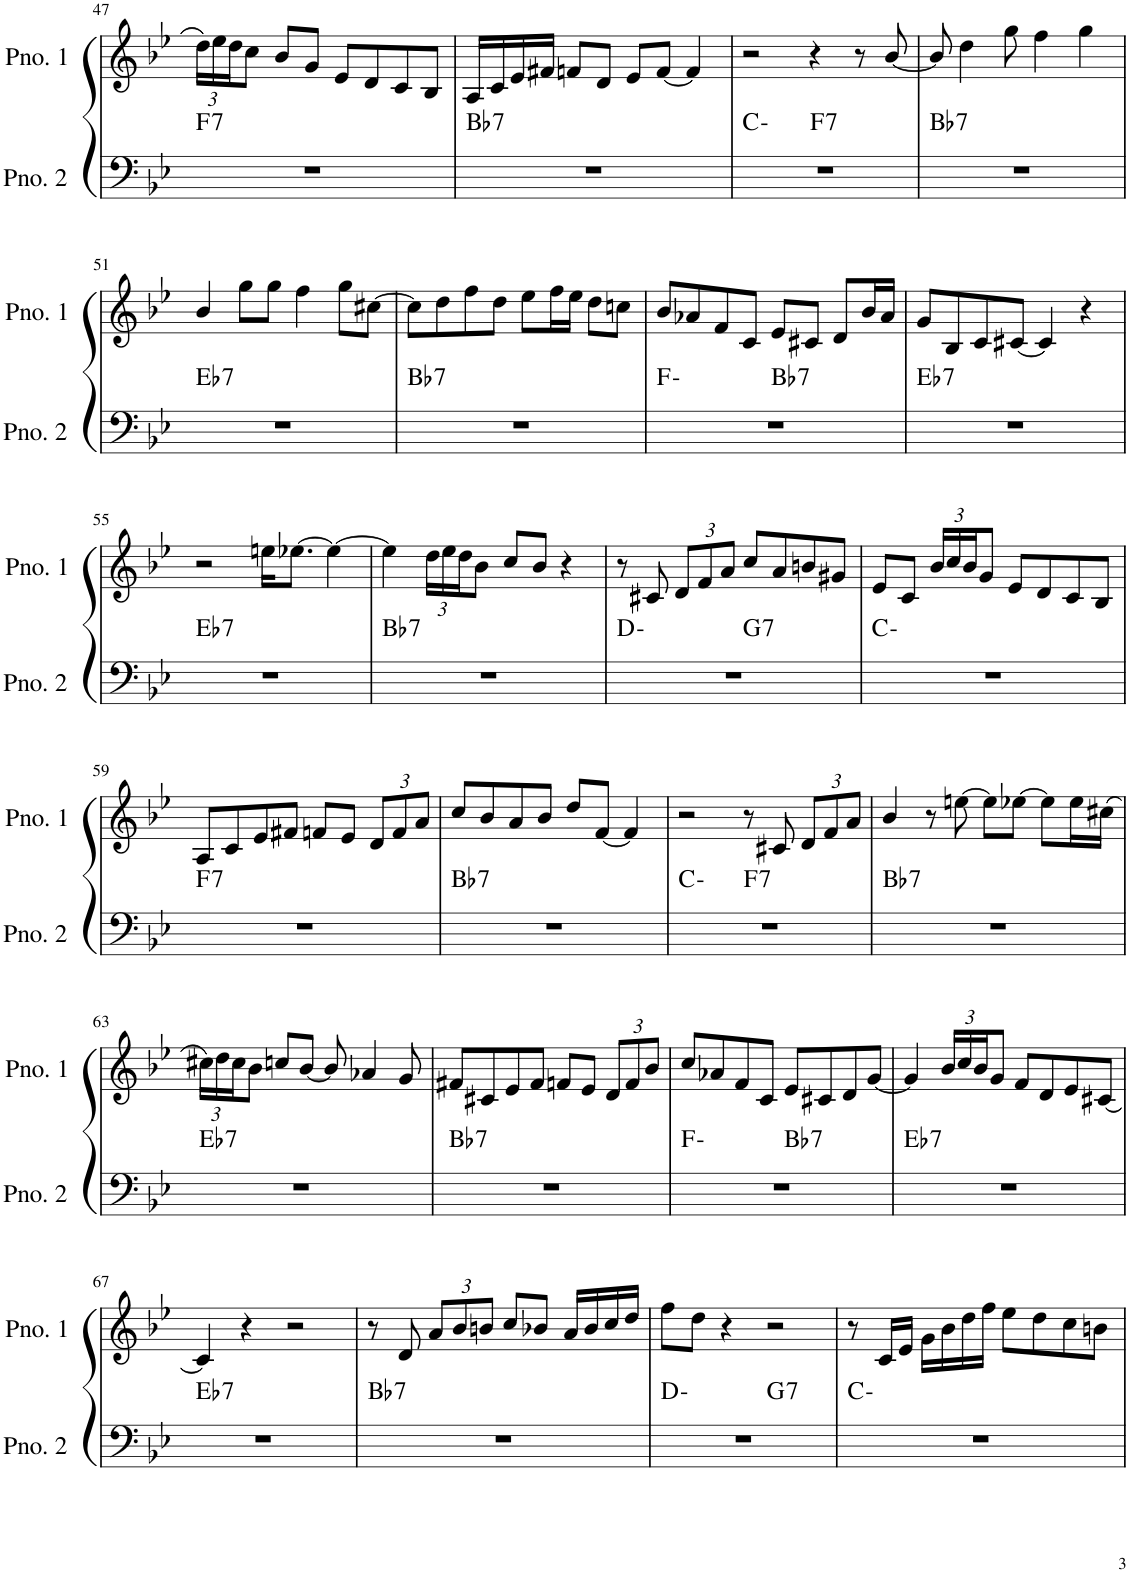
**kern	**harte	**kern
*part2	*part2	*part1
*staff2	*	*staff1
*I"ピアノ 2	*	*I"ピアノ 1
!!LO:PB:g=z
*clefF4	*	*clefG2
*k[b-e-]	*	*k[b-e-]
*M4/4	*	*M4/4
*	*	*Xbrackettup
=47	=47	=47
!	!LO:H:kt=7	!
1r	F:7	24dd\LL
.	.	24ee-\
.	.	24dd\J
.	.	8cc\J
.	.	8b-/L
.	.	8g/J
.	.	8e-/L
.	.	8d/
.	.	8c/
.	.	8B-/J
=48	=48	=48
!	!LO:H:kt=7	!
1r	Bb:7	16A/LL
.	.	16c/
.	.	16e-/
.	.	16f#X/JJ
.	.	8fn/L
.	.	8d/J
.	.	8e-/L
.	.	[8f/J
.	.	4f/]
=49	=49	=49
*^	*	*
1r	2ryy	C:min	2r
!	!	!LO:H:kt=7	!
.	2ryy	F:7	4r
.	.	.	8r
.	.	.	[8b-/
=50	=50	=50	=50
!	!	!LO:H:kt=7	!
*v	*v	*	*
1r	Bb:7	8b-/]
.	.	4dd\
.	.	8gg\
.	.	4ff\
.	.	4gg\
!!LO:LB:g=z
=51	=51	=51
!	!LO:H:kt=7	!
1r	Eb:7	4b-/
.	.	8gg\L
.	.	8gg\J
.	.	4ff\
.	.	8gg\L
.	.	[8cc#X\J
=52	=52	=52
!	!LO:H:kt=7	!
1r	Bb:7	8cc#\L]
.	.	8dd\
.	.	8ff\
.	.	8dd\J
.	.	8ee-\L
.	.	16ff\L
.	.	16ee-\JJ
.	.	8dd\L
.	.	8ccn\J
=53	=53	=53
*^	*	*
1r	2ryy	F:min	8b-/L
.	.	.	8a-X/
.	.	.	8f/
.	.	.	8c/J
!	!	!LO:H:kt=7	!
.	2ryy	Bb:7	8e-/L
.	.	.	8c#X/J
.	.	.	8d/L
.	.	.	16b-/L
.	.	.	16a-/JJ
=54	=54	=54	=54
!	!	!LO:H:kt=7	!
*v	*v	*	*
1r	Eb:7	8g/L
.	.	8B-/
.	.	8c/
.	.	[8c#X/J
.	.	4c#/]
.	.	4r
!!LO:LB:g=z
=55	=55	=55
!	!LO:H:kt=7	!
1r	Eb:7	2r
.	.	16een\KL
.	.	[8.ee-X\J
.	.	4ee-\_
=56	=56	=56
!	!LO:H:kt=7	!
1r	Bb:7	4ee-\]
.	.	24dd\LL
.	.	24ee-\
.	.	24dd\J
.	.	8b-\J
.	.	8cc/L
.	.	8b-/J
.	.	4r
=57	=57	=57
*^	*	*
1r	2ryy	D:min	8r
.	.	.	8c#X/
.	.	.	12d/L
.	.	.	12f/
.	.	.	12a/J
!	!	!LO:H:kt=7	!
.	2ryy	G:7	8cc/L
.	.	.	8a/
.	.	.	8bn/
.	.	.	8g#X/J
*v	*v	*	*
=58	=58	=58
1r	C:min	8e-/L
.	.	8c/J
.	.	24b-/LL
.	.	24cc/
.	.	24b-/J
.	.	8g/J
.	.	8e-/L
.	.	8d/
.	.	8c/
.	.	8B-/J
!!LO:LB:g=z
=59	=59	=59
!	!LO:H:kt=7	!
1r	F:7	8A/L
.	.	8c/
.	.	8e-/
.	.	8f#X/J
.	.	8fn/L
.	.	8e-/J
.	.	12d/L
.	.	12f/
.	.	12a/J
=60	=60	=60
!	!LO:H:kt=7	!
1r	Bb:7	8cc/L
.	.	8b-/
.	.	8a/
.	.	8b-/J
.	.	8dd/L
.	.	[8f/J
.	.	4f/]
=61	=61	=61
*^	*	*
1r	2ryy	C:min	2r
!	!	!LO:H:kt=7	!
.	2ryy	F:7	8r
.	.	.	8c#X/
.	.	.	12d/L
.	.	.	12f/
.	.	.	12a/J
=62	=62	=62	=62
!	!	!LO:H:kt=7	!
*v	*v	*	*
1r	Bb:7	4b-/
.	.	8r
.	.	[8een\
.	.	8ee\L]
.	.	[8ee-X\J
.	.	8ee-\L]
.	.	16ee-\L
.	.	(16cc#X\JJ
!!LO:LB:g=z
=63	=63	=63
!	!LO:H:kt=7	!
1r	Eb:7	24cc#X\LL)
.	.	24dd\
.	.	24cc#\J
.	.	8b-\J
.	.	8ccn/L
.	.	[8b-/J
.	.	8b-/]
.	.	4a-X/
.	.	8g/
=64	=64	=64
!	!LO:H:kt=7	!
1r	Bb:7	8f#X/L
.	.	8c#X/
.	.	8e-/
.	.	8f#/J
.	.	8fn/L
.	.	8e-/J
.	.	12d/L
.	.	12f/
.	.	12b-/J
=65	=65	=65
*^	*	*
1r	2ryy	F:min	8cc/L
.	.	.	8a-X/
.	.	.	8f/
.	.	.	8c/J
!	!	!LO:H:kt=7	!
.	2ryy	Bb:7	8e-/L
.	.	.	8c#X/
.	.	.	8d/
.	.	.	[8g/J
=66	=66	=66	=66
!	!	!LO:H:kt=7	!
*v	*v	*	*
1r	Eb:7	4g/]
.	.	24b-/LL
.	.	24cc/
.	.	24b-/J
.	.	8g/J
.	.	8f/L
.	.	8d/
.	.	8e-/
.	.	[8c#X/J
!!LO:LB:g=z
=67	=67	=67
!	!LO:H:kt=7	!
1r	Eb:7	4c#/]
.	.	4r
.	.	2r
=68	=68	=68
!	!LO:H:kt=7	!
1r	Bb:7	8r
.	.	8d/
.	.	12a/L
.	.	12b-/
.	.	12bn/J
.	.	8cc/L
.	.	8b-X/J
.	.	16a/LL
.	.	16b-/
.	.	16cc/
.	.	16dd/JJ
=69	=69	=69
*^	*	*
1r	2ryy	D:min	8ff\L
.	.	.	8dd\J
.	.	.	4r
!	!	!LO:H:kt=7	!
.	2ryy	G:7	2r
*v	*v	*	*
=70	=70	=70
1r	C:min	8r
.	.	16c/LL
.	.	16e-/JJ
.	.	16g\LL
.	.	16b-\
.	.	16dd\
.	.	16ff\JJ
.	.	8ee-\L
.	.	8dd\
.	.	8cc\
.	.	8bn\J
=	=	=
*-	*-	*-
